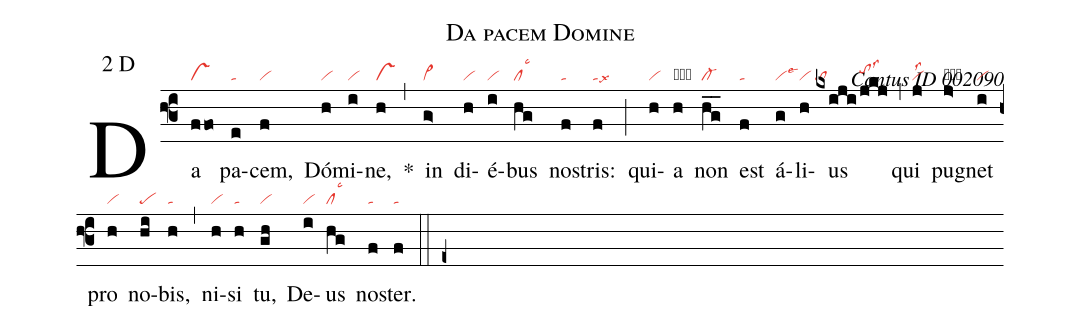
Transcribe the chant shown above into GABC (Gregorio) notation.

name: Da pacem Domine;
mode: 2;
mode-differentia: D;
commentary: Cantus ID 002090;
nabc-lines: 1;
%%
(f3)

Da(ffo|vs) pa(e|ta)cem,(f|vi) Dó(h|vi)mi(i|vi)ne,(h|vs) *(,) in(g>|vi>) di(h|vi)é(i|vi)bus(hg|cllsc3) no(f|ta)stris:(f|talsx6) (;) qui(h|vi)a(h|““vilse1) non(h_g_|cl-) est(f|ta) á(g|vilse3)li(h|vi)us(kxiji/|to|jkj|tohilss3) (,) qui(j|vilss2) pu(j>|““vi>lse1)gnet(i|vi) pro(h|vi) no(hi|pe)bis,(h|ta) (,) ni(h|vi)si(h|ta) tu,(gh|vi) De(i|vi)us(hg|cllsc3) no(f|ta)ster.(f|ta) (::e+)
